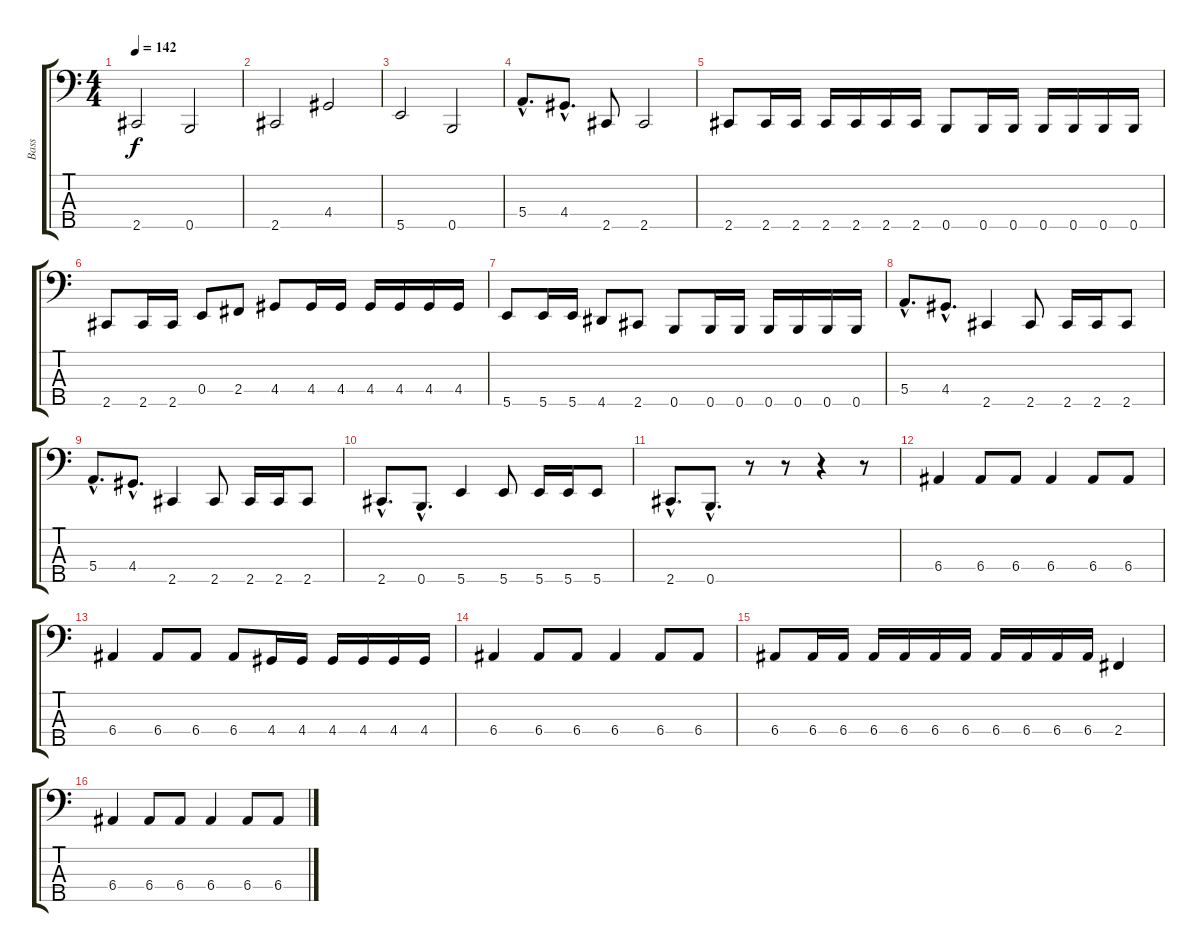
\track ("Bass" "Bass") {instrument electricbasspick}
\staff {score tabs}
\tuning (G2 D2 A1 E1 B0) {hide}
\ts (4 4)
\tempo 142
\clef f4
\ks c
2.5.2{dy f} 0.5.2 |
2.5.2 4.4.2 |
5.5.2 0.5.2 |
5.4{hac}.8{d} 4.4{hac}.8{d} 2.5.8 2.5.2 |
2.5.8 2.5.16 2.5.16 2.5.16 2.5.16 2.5.16 2.5.16 0.5.8 0.5.16 0.5.16 0.5.16 0.5.16 0.5.16 0.5.16 |
2.5.8 2.5.16 2.5.16 0.4.8 2.4.8 4.4.8 4.4.16 4.4.16 4.4.16 4.4.16 4.4.16 4.4.16 |
5.5.8 5.5.16 5.5.16 4.5.8 2.5.8 0.5.8 0.5.16 0.5.16 0.5.16 0.5.16 0.5.16 0.5.16 |
5.4{hac}.8{d} 4.4{hac}.8{d} 2.5.4 2.5.8 2.5.16 2.5.16 2.5.8 |
5.4{hac}.8{d} 4.4{hac}.8{d} 2.5.4 2.5.8 2.5.16 2.5.16 2.5.8 |
2.5{hac}.8{d} 0.5{hac}.8{d} 5.5.4 5.5.8 5.5.16 5.5.16 5.5.8 |
2.5{hac}.8{d} 0.5{hac}.8{d} r.8 r.8 r.4 r.8 |
6.4.4 6.4.8 6.4.8 6.4.4 6.4.8 6.4.8 |
6.4.4 6.4.8 6.4.8 6.4.8 4.4.16 4.4.16 4.4.16 4.4.16 4.4.16 4.4.16 |
6.4.4 6.4.8 6.4.8 6.4.4 6.4.8 6.4.8 |
6.4.8 6.4.16 6.4.16 6.4.16 6.4.16 6.4.16 6.4.16 6.4.16 6.4.16 6.4.16 6.4.16 2.4.4 |
6.4.4 6.4.8 6.4.8 6.4.4 6.4.8 6.4.8
